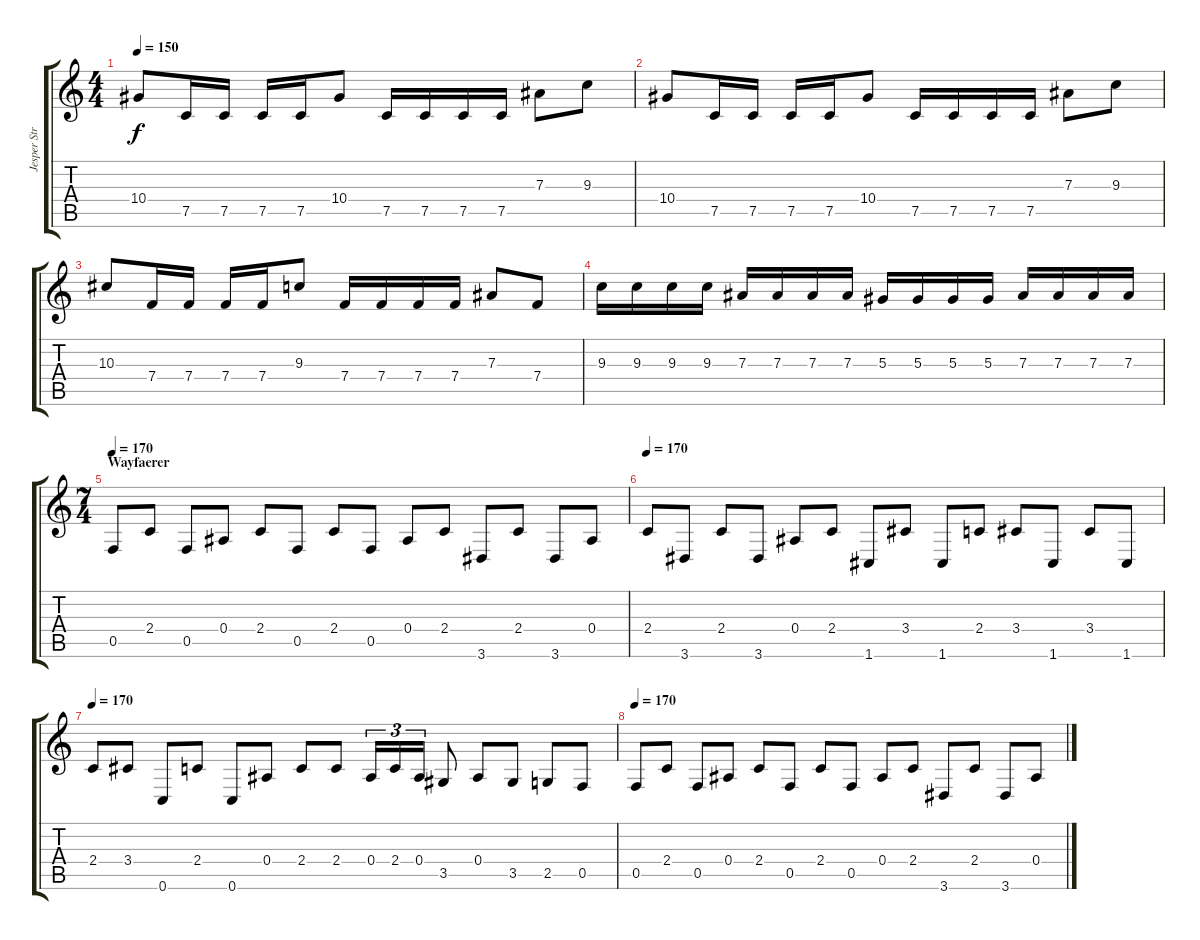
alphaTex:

\track ("Jesper Stromblad" "Jesper Str") {instrument overdrivenguitar}
\staff {score tabs}
\tuning (C4 G3 Eb3 Bb2 F2 C2) {hide}
\ts (4 4)
\tempo 150
\clef g2
\ks c
10.4.8{dy f} 7.5.16 7.5.16 7.5.16 7.5.16 10.4.8 7.5.16 7.5.16 7.5.16 7.5.16 7.3.8 9.3.8 |
10.4.8 7.5.16 7.5.16 7.5.16 7.5.16 10.4.8 7.5.16 7.5.16 7.5.16 7.5.16 7.3.8 9.3.8 |
10.3.8 7.4.16 7.4.16 7.4.16 7.4.16 9.3.8 7.4.16 7.4.16 7.4.16 7.4.16 7.3.8 7.4.8 |
9.3.16 9.3.16 9.3.16 9.3.16 7.3.16 7.3.16 7.3.16 7.3.16 5.3.16 5.3.16 5.3.16 5.3.16 7.3.16 7.3.16 7.3.16 7.3.16 |
\ts (7 4)
\section ("" "Wayfaerer")
\tempo 170
0.5.8 2.4.8 0.5.8 0.4.8 2.4.8 0.5.8 2.4.8 0.5.8 0.4.8 2.4.8 3.6.8 2.4.8 3.6.8 0.4.8 |
\tempo 170
2.4.8 3.6.8 2.4.8 3.6.8 0.4.8 2.4.8 1.6.8 3.4.8 1.6.8 2.4.8 3.4.8 1.6.8 3.4.8 1.6.8 |
\tempo 170
2.4.8 3.4.8 0.6.8 2.4.8 0.6.8 0.4.8 2.4.8 2.4.8 0.4.16{tu (3 2)} 2.4.16{tu (3 2)} 0.4.16{tu (3 2)} 3.5.8 0.4.8 3.5.8 2.5.8 0.5.8 |
\tempo 170
0.5.8 2.4.8 0.5.8 0.4.8 2.4.8 0.5.8 2.4.8 0.5.8 0.4.8 2.4.8 3.6.8 2.4.8 3.6.8 0.4.8
